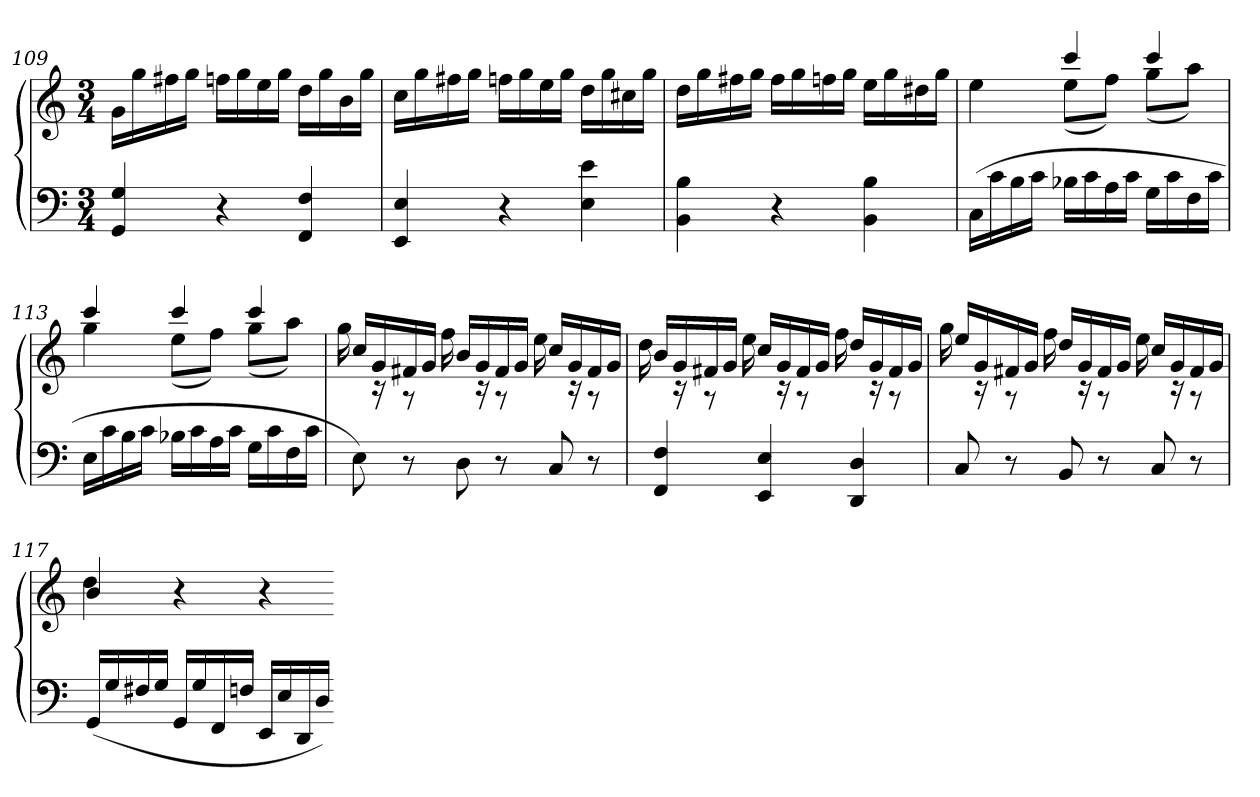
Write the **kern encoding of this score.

**kern	**kern
*part1	*part1
*staff2	*staff1
*clefF4	*clefG2
*k[]	*k[]
*C:	*C:
*M3/4	*M3/4
=109	=109
4GG 4G	16gLL
.	16gg
.	16ff#X
.	16ggJJ
4r	16ffnLL
.	16gg
.	16ee
.	16ggJJ
4FF 4F	16ddLL
.	16gg
.	16b
.	16ggJJ
=110	=110
4EE 4E	16ccLL
.	16gg
.	16ff#X
.	16ggJJ
4r	16ffnLL
.	16gg
.	16ee
.	16ggJJ
4E 4e	16ddLL
.	16gg
.	16cc#X
.	16ggJJ
=111	=111
4BB 4B	16ddLL
.	16gg
.	16ff#X
.	16ggJJ
4r	16ff#LL
.	16gg
.	16ffn
.	16ggJJ
4BB 4B	16eeLL
.	16gg
.	16dd#X
.	16ggJJ
=112	=112
*	*^
(16CLL	4ee	4ryy
16c	.	.
16B	.	.
16cJJ	.	.
16B-XLL	4ccc	(8eeL
16c	.	.
16A	.	8ffJ)
16cJJ	.	.
16GLL	4ccc	(8ggL
16c	.	.
16F	.	8aaJ)
16cJJ	.	.
=113	=113	=113
16ELL	4ccc	4gg
16c	.	.
16B	.	.
16cJJ	.	.
16B-XLL	4ccc	(8eeL
16c	.	.
16A	.	8ffJ)
16cJJ	.	.
16GLL	4ccc	(8ggL
16c	.	.
16F	.	8aaJ)
16cJJ	.	.
=114	=114	=114
8E)	16ccLL	16gg
.	16g	16r
8r	16f#X	8r
.	16gJJ	.
8D	16bLL	16ff
.	16g	16r
8r	16f#	8r
.	16gJJ	.
8C	16ccLL	16ee
.	16g	16r
8r	16f#	8r
.	16gJJ	.
=115	=115	=115
4FF 4F	16bLL	16dd
.	16g	16r
.	16f#X	8r
.	16gJJ	.
4EE 4E	16ccLL	16ee
.	16g	16r
.	16f#	8r
.	16gJJ	.
4DD 4D	16ddLL	16ff
.	16g	16r
.	16f#	8r
.	16gJJ	.
=116	=116	=116
8C	16eeLL	16gg
.	16g	16r
8r	16f#X	8r
.	16gJJ	.
8BB	16ddLL	16ff
.	16g	16r
8r	16f#	8r
.	16gJJ	.
8C	16ccLL	16ee
.	16g	16r
8r	16f#	8r
.	16gJJ	.
=117	=117	=117
(16GGLL	4b	4dd
16G	.	.
16F#X	.	.
16GJJ	.	.
16GGLL	4r	2ryy
16G	.	.
16FF	.	.
16FnJJ	.	.
16EELL	4r	.
16E	.	.
16DD	.	.
16DJJ)	.	.
*	*v	*v
=-	=-
*-	*-
